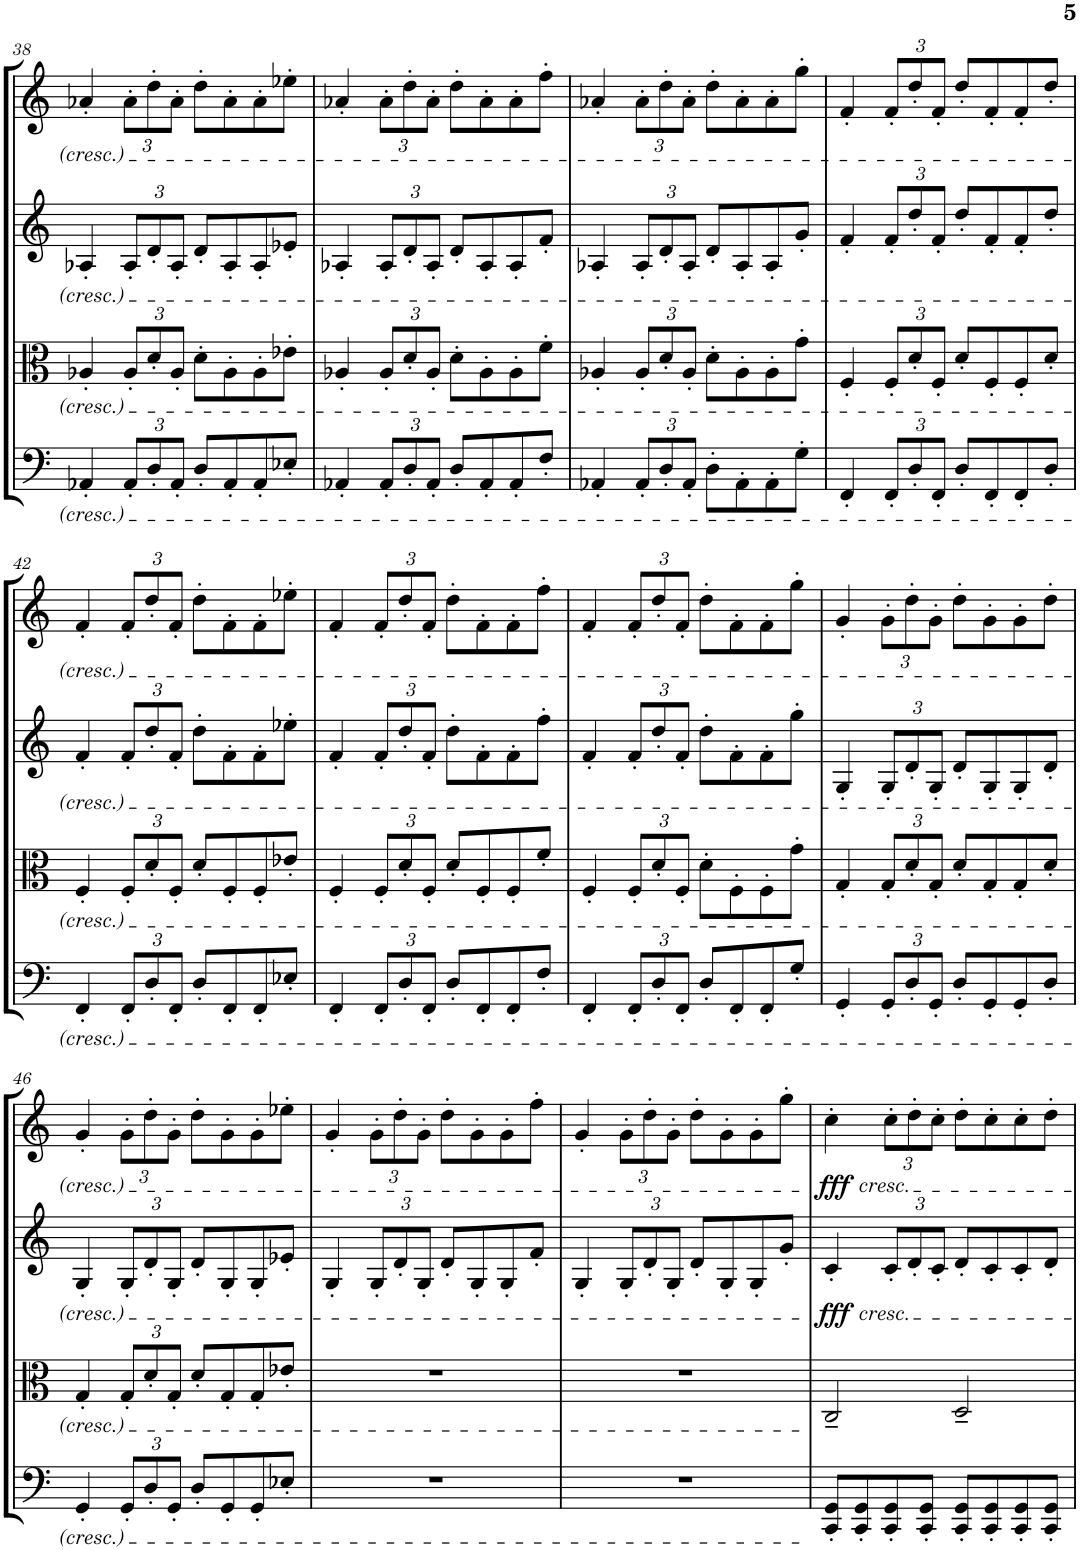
**kern	**kern	**kern	**dynam	**kern	**dynam
*part4	*part3	*part2	*part2	*part1	*part1
*staff4	*staff3	*staff2	*staff2	*staff1	*staff1
*I"Violoncello	*I"Viola	*I"Violin II	*	*I"Violin I	*
*I'Vc	*I'Vla	*I'Vln	*	*I'Vln	*
!!LO:PB:g=z
*clefF4	*clefC3	*clefG2	*	*clefG2	*
*k[]	*k[]	*k[]	*	*k[]	*
*M4/4	*M4/4	*M4/4	*	*M4/4	*
=38	=38	=38	=38	=38	=38
4AA-X'/	4A-X'/	4A-X'/	.	4a-X'/	.
*Xbrackettup	*Xbrackettup	*Xbrackettup	*	*Xbrackettup	*
12AA-'/L	12A-'/L	12A-'/L	.	12a-'\L	.
12D'/	12d'/	12d'/	.	12dd'\	.
12AA-'/J	12A-'/J	12A-'/J	.	12a-'\J	.
8D'/L	8d'\L	8d'/L	.	8dd'\L	.
8AA-'/	8A-'\	8A-'/	.	8a-'\	.
8AA-'/	8A-'\	8A-'/	.	8a-'\	.
8E-X'/J	8e-X'\J	8e-X'/J	.	8ee-X'\J	.
=39	=39	=39	=39	=39	=39
4AA-X'/	4A-X'/	4A-X'/	.	4a-X'/	.
12AA-'/L	12A-'/L	12A-'/L	.	12a-'\L	.
12D'/	12d'/	12d'/	.	12dd'\	.
12AA-'/J	12A-'/J	12A-'/J	.	12a-'\J	.
8D'/L	8d'\L	8d'/L	.	8dd'\L	.
8AA-'/	8A-'\	8A-'/	.	8a-'\	.
8AA-'/	8A-'\	8A-'/	.	8a-'\	.
8F'/J	8f'\J	8f'/J	.	8ff'\J	.
=40	=40	=40	=40	=40	=40
4AA-X'/	4A-X'/	4A-X'/	.	4a-X'/	.
12AA-'/L	12A-'/L	12A-'/L	.	12a-'\L	.
12D'/	12d'/	12d'/	.	12dd'\	.
12AA-'/J	12A-'/J	12A-'/J	.	12a-'\J	.
8D'\L	8d'\L	8d'/L	.	8dd'\L	.
8AA-'\	8A-'\	8A-'/	.	8a-'\	.
8AA-'\	8A-'\	8A-'/	.	8a-'\	.
8G'\J	8g'\J	8g'/J	.	8gg'\J	.
=41	=41	=41	=41	=41	=41
4FF'/	4F'/	4f'/	.	4f'/	.
12FF'/L	12F'/L	12f'/L	.	12f'/L	.
12D'/	12d'/	12dd'/	.	12dd'/	.
12FF'/J	12F'/J	12f'/J	.	12f'/J	.
8D'/L	8d'/L	8dd'/L	.	8dd'/L	.
8FF'/	8F'/	8f'/	.	8f'/	.
8FF'/	8F'/	8f'/	.	8f'/	.
8D'/J	8d'/J	8dd'/J	.	8dd'/J	.
!!LO:LB:g=z
=42	=42	=42	=42	=42	=42
4FF'/	4F'/	4f'/	.	4f'/	.
12FF'/L	12F'/L	12f'/L	.	12f'/L	.
12D'/	12d'/	12dd'/	.	12dd'/	.
12FF'/J	12F'/J	12f'/J	.	12f'/J	.
8D'/L	8d'/L	8dd'\L	.	8dd'\L	.
8FF'/	8F'/	8f'\	.	8f'\	.
8FF'/	8F'/	8f'\	.	8f'\	.
8E-X'/J	8e-X'/J	8ee-X'\J	.	8ee-X'\J	.
=43	=43	=43	=43	=43	=43
4FF'/	4F'/	4f'/	.	4f'/	.
12FF'/L	12F'/L	12f'/L	.	12f'/L	.
12D'/	12d'/	12dd'/	.	12dd'/	.
12FF'/J	12F'/J	12f'/J	.	12f'/J	.
8D'/L	8d'/L	8dd'\L	.	8dd'\L	.
8FF'/	8F'/	8f'\	.	8f'\	.
8FF'/	8F'/	8f'\	.	8f'\	.
8F'/J	8f'/J	8ff'\J	.	8ff'\J	.
=44	=44	=44	=44	=44	=44
4FF'/	4F'/	4f'/	.	4f'/	.
12FF'/L	12F'/L	12f'/L	.	12f'/L	.
12D'/	12d'/	12dd'/	.	12dd'/	.
12FF'/J	12F'/J	12f'/J	.	12f'/J	.
8D'/L	8d'\L	8dd'\L	.	8dd'\L	.
8FF'/	8F'\	8f'\	.	8f'\	.
8FF'/	8F'\	8f'\	.	8f'\	.
8G'/J	8g'\J	8gg'\J	.	8gg'\J	.
=45	=45	=45	=45	=45	=45
4GG'/	4G'/	4G'/	.	4g'/	.
12GG'/L	12G'/L	12G'/L	.	12g'\L	.
12D'/	12d'/	12d'/	.	12dd'\	.
12GG'/J	12G'/J	12G'/J	.	12g'\J	.
8D'/L	8d'/L	8d'/L	.	8dd'\L	.
8GG'/	8G'/	8G'/	.	8g'\	.
8GG'/	8G'/	8G'/	.	8g'\	.
8D'/J	8d'/J	8d'/J	.	8dd'\J	.
!!LO:LB:g=z
=46	=46	=46	=46	=46	=46
4GG'/	4G'/	4G'/	.	4g'/	.
12GG'/L	12G'/L	12G'/L	.	12g'\L	.
12D'/	12d'/	12d'/	.	12dd'\	.
12GG'/J	12G'/J	12G'/J	.	12g'\J	.
8D'/L	8d'/L	8d'/L	.	8dd'\L	.
8GG'/	8G'/	8G'/	.	8g'\	.
8GG'/	8G'/	8G'/	.	8g'\	.
8E-X'/J	8e-X'/J	8e-X'/J	.	8ee-X'\J	.
=47	=47	=47	=47	=47	=47
1r	1r	4G'/	.	4g'/	.
.	.	12G'/L	.	12g'\L	.
.	.	12d'/	.	12dd'\	.
.	.	12G'/J	.	12g'\J	.
.	.	8d'/L	.	8dd'\L	.
.	.	8G'/	.	8g'\	.
.	.	8G'/	.	8g'\	.
.	.	8f'/J	.	8ff'\J	.
=48	=48	=48	=48	=48	=48
1r	1r	4G'/	.	4g'/	.
.	.	12G'/L	.	12g'\L	.
.	.	12d'/	.	12dd'\	.
.	.	12G'/J	.	12g'\J	.
.	.	8d'/L	.	8dd'\L	.
.	.	8G'/	.	8g'\	.
.	.	8G'/	.	8g'\	.
.	.	8g'/J	.	8gg'\J	.
=49	=49	=49	=49	=49	=49
!	!	!	!	!LO:TX:b:i:t=cresc.	!
!	!	!LO:TX:b:i:t=cresc.	!	!	!
!	!	!	!LO:DY:b	!	!LO:DY:b
8CC/' 8GG/'L	2C~/	4c'/	fff	4cc'\	fff
8CC/' 8GG/'	.	.	.	.	.
8CC/' 8GG/'	.	12c'/L	.	12cc'\L	.
.	.	12d'/	.	12dd'\	.
8CC/' 8GG/'J	.	.	.	.	.
.	.	12c'/J	.	12cc'\J	.
8CC/' 8GG/'L	2D~/	8d'/L	.	8dd'\L	.
8CC/' 8GG/'	.	8c'/	.	8cc'\	.
8CC/' 8GG/'	.	8c'/	.	8cc'\	.
8CC/' 8GG/'J	.	8d'/J	.	8dd'\J	.
=	=	=	=	=	=
*-	*-	*-	*-	*-	*-
